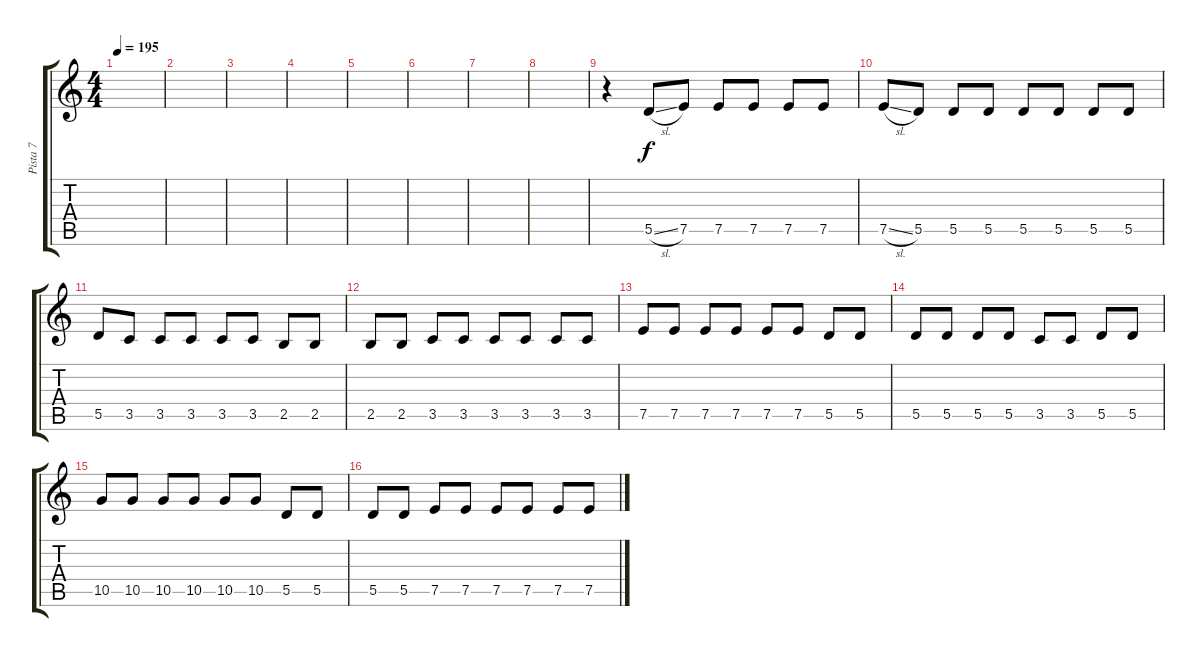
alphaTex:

\track ("Pista 7" "Pista 7") {instrument electricguitarjazz}
\staff {score tabs}
\tuning (E4 B3 G3 D3 A2 E2) {hide}
\ts (4 4)
\tempo 195
\clef g2
\ks c
|
|
|
|
|
|
|
|
r.4 5.5{sl}.8 7.5.8 7.5.8 7.5.8 7.5.8 7.5.8 |
7.5{sl}.8 5.5.8 5.5.8 5.5.8 5.5.8 5.5.8 5.5.8 5.5.8 |
5.5.8 3.5.8 3.5.8 3.5.8 3.5.8 3.5.8 2.5.8 2.5.8 |
2.5.8 2.5.8 3.5.8 3.5.8 3.5.8 3.5.8 3.5.8 3.5.8 |
7.5.8 7.5.8 7.5.8 7.5.8 7.5.8 7.5.8 5.5.8 5.5.8 |
5.5.8 5.5.8 5.5.8 5.5.8 3.5.8 3.5.8 5.5.8 5.5.8 |
10.5.8 10.5.8 10.5.8 10.5.8 10.5.8 10.5.8 5.5.8 5.5.8 |
5.5.8 5.5.8 7.5.8 7.5.8 7.5.8 7.5.8 7.5.8 7.5.8
